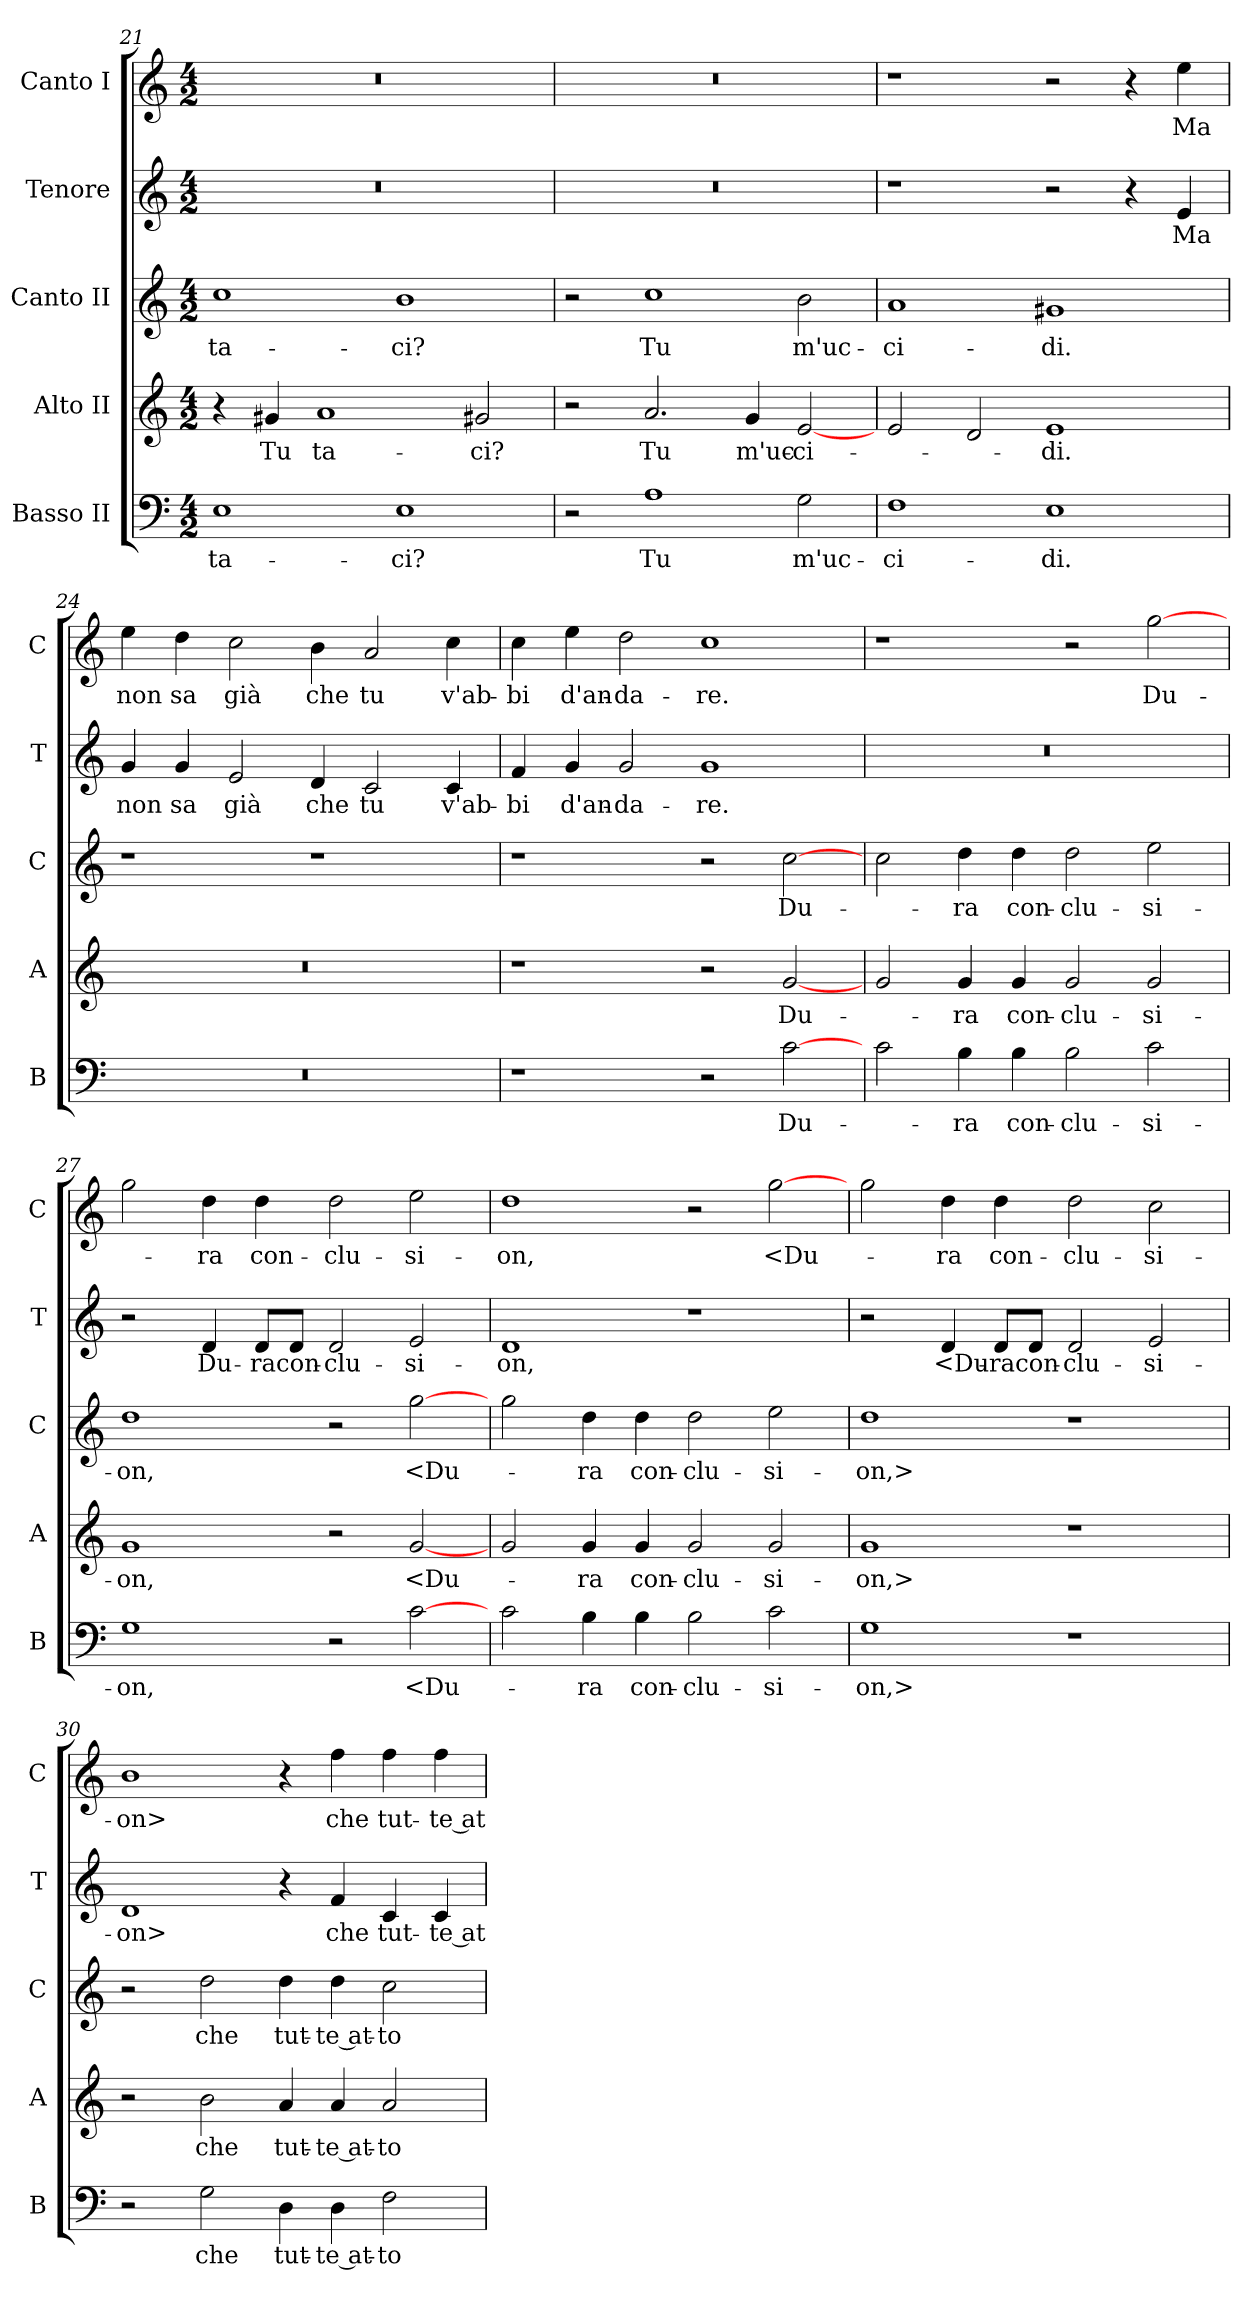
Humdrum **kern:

**kern	**text	**kern	**text	**kern	**text	**kern	**text	**kern	**text
*part5	*part5	*part4	*part4	*part3	*part3	*part2	*part2	*part1	*part1
*staff5	*staff5	*staff4	*staff4	*staff3	*staff3	*staff2	*staff2	*staff1	*staff1
*I"Basso II	*	*I"Alto II	*	*I"Canto II	*	*I"Tenore	*	*I"Canto I	*
*I'B	*	*I'A	*	*I'C	*	*I'T	*	*I'C	*
*clefF4	*	*clefG2	*	*clefG2	*	*clefG2	*	*clefG2	*
*k[]	*	*k[]	*	*k[]	*	*k[]	*	*k[]	*
*M4/2	*	*M4/2	*	*M4/2	*	*M4/2	*	*M4/2	*
=21	=21	=21	=21	=21	=21	=21	=21	=21	=21
1E	ta-	4r	.	1cc	ta-	0r	.	0r	.
.	.	4g#X	Tu	.	.	.	.	.	.
.	.	1a	ta-	.	.	.	.	.	.
1E	-ci?	.	.	1b	-ci?	.	.	.	.
.	.	2g#X	-ci?	.	.	.	.	.	.
=22	=22	=22	=22	=22	=22	=22	=22	=22	=22
2r	.	2r	.	2r	.	0r	.	0r	.
1A	Tu	2.a	Tu	1cc	Tu	.	.	.	.
.	.	4g	m'uc-	.	.	.	.	.	.
2G	m'uc-	[2e	-ci-	2b	m'uc-	.	.	.	.
=23	=23	=23	=23	=23	=23	=23	=23	=23	=23
1F	-ci-	2e	.	1a	-ci-	1r	.	1r	.
.	.	2d	.	.	.	.	.	.	.
1E	-di.	1e	-di.	1g#X	-di.	2r	.	2r	.
.	.	.	.	.	.	4r	.	4r	.
.	.	.	.	.	.	4e	Ma	4ee	Ma
=24	=24	=24	=24	=24	=24	=24	=24	=24	=24
0r	.	0r	.	1r	.	4g	non	4ee	non
.	.	.	.	.	.	4g	sa	4dd	sa
.	.	.	.	.	.	2e	già	2cc	già
.	.	.	.	1r	.	4d	che	4b	che
.	.	.	.	.	.	2c	tu	2a	tu
.	.	.	.	.	.	4c	v'ab-	4cc	v'ab-
=25	=25	=25	=25	=25	=25	=25	=25	=25	=25
1r	.	1r	.	1r	.	4f	-bi	4cc	-bi
.	.	.	.	.	.	4g	d'an-	4ee	d'an-
.	.	.	.	.	.	2g	-da-	2dd	-da-
2r	.	2r	.	2r	.	1g	-re.	1cc	-re.
[2c	Du-	[2g	Du-	[2cc	Du-	.	.	.	.
=26	=26	=26	=26	=26	=26	=26	=26	=26	=26
2c	.	2g	.	2cc	.	0r	.	1r	.
4B	-ra	4g	-ra	4dd	-ra	.	.	.	.
4B	con-	4g	con-	4dd	con-	.	.	.	.
2B	-clu-	2g	-clu-	2dd	-clu-	.	.	2r	.
2c	-si-	2g	-si-	2ee	-si-	.	.	[2gg	Du-
=27	=27	=27	=27	=27	=27	=27	=27	=27	=27
1G	-on,	1g	-on,	1dd	-on,	2r	.	2gg	.
.	.	.	.	.	.	4d	Du-	4dd	-ra
.	.	.	.	.	.	8dL	-ra	4dd	con-
.	.	.	.	.	.	8dJ	con-	.	.
2r	.	2r	.	2r	.	2d	-clu-	2dd	-clu-
[2c	<Du-	[2g	<Du-	[2gg	<Du-	2e	-si-	2ee	-si-
=28	=28	=28	=28	=28	=28	=28	=28	=28	=28
2c	.	2g	.	2gg	.	1d	-on,	1dd	-on,
4B	-ra	4g	-ra	4dd	-ra	.	.	.	.
4B	con-	4g	con-	4dd	con-	.	.	.	.
2B	-clu-	2g	-clu-	2dd	-clu-	1r	.	2r	.
2c	-si-	2g	-si-	2ee	-si-	.	.	[2gg	<Du-
=29	=29	=29	=29	=29	=29	=29	=29	=29	=29
1G	-on,>	1g	-on,>	1dd	-on,>	2r	.	2gg	.
.	.	.	.	.	.	4d	<Du-	4dd	-ra
.	.	.	.	.	.	8dL	-ra	4dd	con-
.	.	.	.	.	.	8dJ	con-	.	.
1r	.	1r	.	1r	.	2d	-clu-	2dd	-clu-
.	.	.	.	.	.	2e	-si-	2cc	-si-
=30	=30	=30	=30	=30	=30	=30	=30	=30	=30
2r	.	2r	.	2r	.	1d	-on>	1b	-on>
2G	che	2b	che	2dd	che	.	.	.	.
4D	tut-	4a	tut-	4dd	tut-	4r	.	4r	.
4D	-te at-	4a	-te at-	4dd	-te at-	4f	che	4ff	che
2F	-to-	2a	-to-	2cc	-to-	4c	tut-	4ff	tut-
.	.	.	.	.	.	4c	-te at-	4ff	-te at-
=	=	=	=	=	=	=	=	=	=
*-	*-	*-	*-	*-	*-	*-	*-	*-	*-
